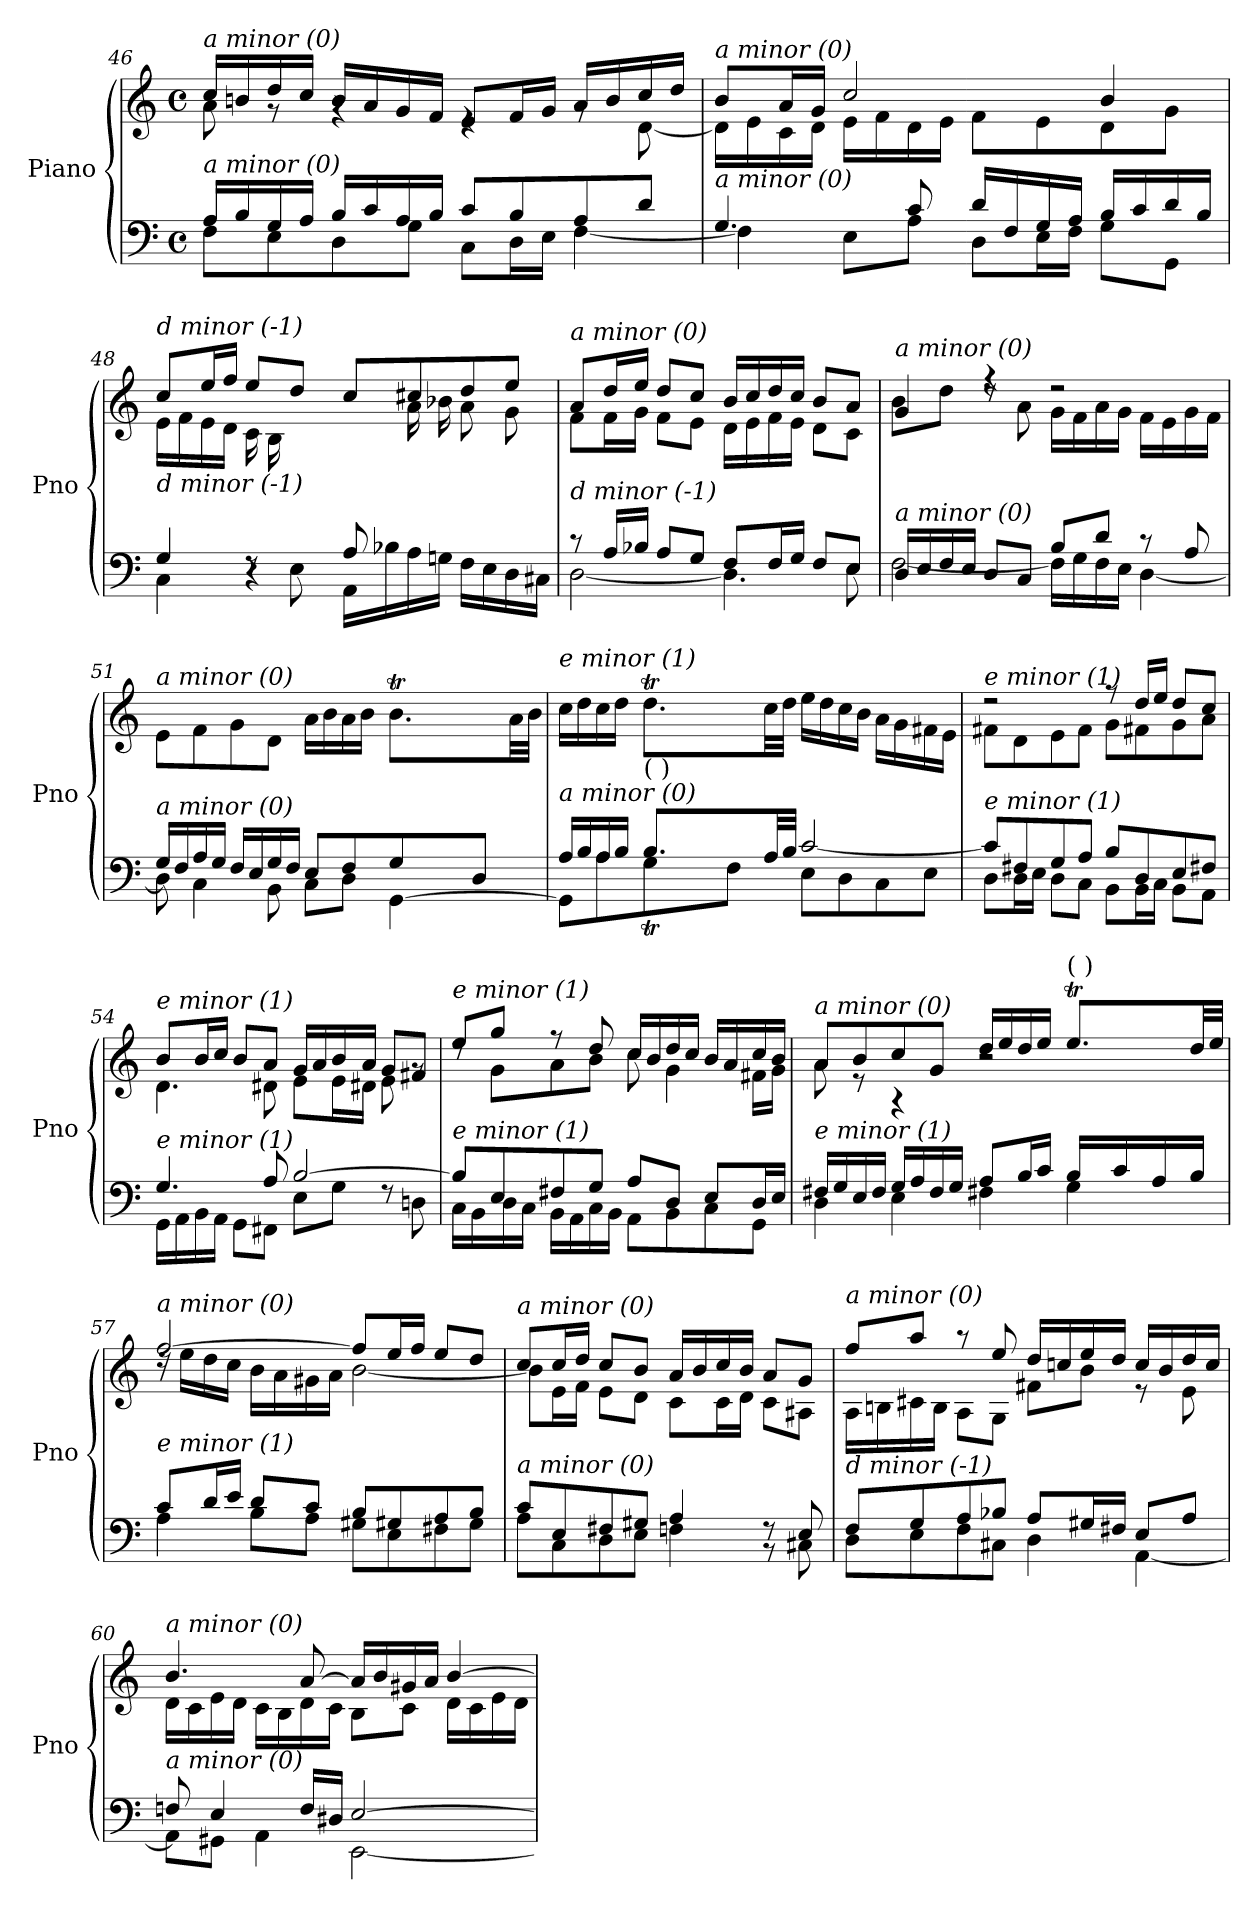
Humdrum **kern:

**kern	**kern
*part1	*part1
*staff2	*staff1
*I"Piano	*
*I'Pno	*
*clefF4	*clefG2
*k[]	*k[]
*M4/4	*M4/4
*met(c)	*met(c)
=46	=46
*^	*^
!	!	!LO:TX:i:t=a minor (0)	!
!LO:TX:i:t=a minor (0)	!	!	!
16A/LL	8F\L	16cc/LL	8a\
16B/	.	16bn/	.
16G/	8E\	16dd/	8rg
16A/JJ	.	16cc/JJ	.
16B/LL	8D\	16b/LL	4rg
16c/	.	16a/	.
16A/	8G\J	16g/	.
16B/JJ	.	16f/JJ	.
8c/L	8C\L	8e/L	4re
8B/	16D\L	16f/L	.
.	16E\JJ	16g/JJ	.
8A/	[4F\	16a/LL	8rg
.	.	16b/	.
8d/J	.	16cc/	[8d\
.	.	16dd/JJ	.
!!LO:LB:g=z	!!
=47	=47	=47	=47
!	!	!LO:TX:i:t=a minor (0)	!
!LO:TX:i:t=a minor (0)	!	!	!
4.G/	4F\]	8b/L	16d\LL]
.	.	.	16e\
.	.	16a/L	16c\
.	.	16g/JJ	16d\JJ
.	8E\L	2cc/	16e\LL
.	.	.	16f\
8c/	8A\J	.	16d\
.	.	.	16e\JJ
16d/LL	8D\L	.	8f\L
16F/	.	.	.
16G/	16E\L	.	8e\
16A/JJ	16F\JJ	.	.
16B/LL	8G\L	4b/	8d\
16c/	.	.	.
16d/	8GG\J	.	8g\J
16B/JJ	.	.	.
=48	=48	=48	=48
*	*^	*	*
!	!	!	!LO:TX:i:t=d minor (-1)	!
!LO:TX:i:t=d minor (-1)	!	!	!	!
4.ryy	4G/	4C\	8cc/L	16e\LL
.	.	.	.	16f\
.	.	.	16ee/L	16e\
.	.	.	16ff/JJ	16d\JJ
.	4r	8rF	8ee/L	16c\LL
.	.	.	.	16B\
16A/	.	8E\	8dd/J	4ryy
16G#X/JJ	.	.	.	.
8A/L	2ryy	16AA\LL	8cc/L	.
.	.	16B-X\	.	.
4.ryy	.	16A\	8cc#X/	16a\L
.	.	16Gn\JJ	.	16b-X\JJ
.	.	16F\LL	8dd/	8a\L
.	.	16E\	.	.
.	.	16D\	8ee/J	8g\J
.	.	16C#X\JJ	.	.
=49	=49	=49	=49	=49
!	!	!	!LO:TX:i:t=a minor (0)	!
!LO:TX:i:t=d minor (-1)	!	!	!	!
*	*v	*v	*	*
8r	[2D\	8a/L	8f\L
16A/LL	.	16dd/L	16f\L
16B-X/JJ	.	16ee/JJ	16g\JJ
8A/L	.	8dd/L	8f\L
8G/J	.	8cc/J	8e\J
8F/L	4.D\]	16b/LL	16d\LL
.	.	16cc/	16e\
16F/L	.	16dd/	16f\
16G/JJ	.	16cc/JJ	16e\JJ
8F/L	.	8b/L	8d\L
8E/J	8E\	8a/J	8c\J
!!LO:LB:g=z	!!
=50	=50	=50	=50
!	!	!LO:TX:i:t=a minor (0)	!
!LO:TX:i:t=a minor (0)	!	!	!
16D/LL	[2F\	4g/	8b\L
16E/	.	.	.
16F/	.	.	8dd\J
16E/JJ	.	.	.
8D/L	.	4r	8rdd
8C/J	.	.	8a\
8B/L	16F\LL]	2r	16g\LL
.	16G\	.	16f\
8d/J	16F\	.	16a\
.	16E\JJ	.	16g\JJ
8r	[4D\	.	16f\LL
.	.	.	16e\
8A/	.	.	16g\
.	.	.	16f\JJ
=51	=51	=51	=51
*	*^	*	*
!	!	!	!LO:TX:i:t=a minor (0)	!
!LO:TX:i:t=a minor (0)	!	!	!	!
2.ryy	16G/LL	8D\]	8e\L	2.ryy
.	16F/	.	.	.
.	16A/	4C\	8f\	.
.	16G/JJ	.	.	.
.	16F/LL	.	8g\	.
.	16E/	.	.	.
.	16G/	8BB\	8d\J	.
.	16F/JJ	.	.	.
.	8E/L	8C\L	16a\LL	.
.	.	.	16b\	.
.	8F/	8D\J	16a\	.
.	.	.	16b\JJ	.
8.ryy	8G/	[4GG\	8.bt\L	32ccyy
.	.	.	.	32byy
.	.	.	.	32ccyy
.	.	.	.	32byy
.	8D/J	.	.	32ccyy
.	.	.	.	32byy
16ryy	.	.	32a\LL	16ryy
.	.	.	32b\JJJ	.
!!LO:LB:g=z
=52	=52	=52	=52	=52
*	*	*^	*	*^
!	!	!	!	!LO:TX:i:t=e minor (1)	!	!
!LO:TX:i:t=a minor (0)	!	!	!	!	!	!
4ryy	16A/LL	8GG\L]	4ryy	16cc\LL	4ryy	4ryy
.	16B/	.	.	16dd\	.	.
.	16A/	8A\	.	16cc\	.	.
.	16B/JJ	.	.	16dd\JJ	.	.
!LO:TX:a:t=(   )	!	!	!	!	!	!
8.ryy	8.Bt/L	8G\	32cyy	8.ddT\L	32eeyy	8.ryy
.	.	.	32Byy	.	32ddyy	.
.	.	.	32cyy	.	32eeyy	.
.	.	.	32Byy	.	32ddyy	.
.	.	8F\J	32cyy	.	32eeyy	.
.	.	.	32Byy	.	32ddyy	.
2ryy	32A/LL	.	2ryy	32cc\LL	2ryy	2ryy
.	32B/JJJ	.	.	32dd\JJJ	.	.
.	[2c/	8E\L	.	16ee\LL	.	.
.	.	.	.	16dd\	.	.
.	.	8D\	.	16cc\	.	.
.	.	.	.	16b\JJ	.	.
.	.	8C\	.	16a\LL	.	.
.	.	.	.	16g\	.	.
.	.	8E\J	.	16f#X\	.	.
16ryy	.	.	16ryy	16e\JJ	16ryy	16ryy
!!LO:PB:g=z
=53	=53	=53	=53	=53	=53	=53
!	!	!	!	!LO:TX:i:t=e minor (1)	!	!
!LO:TX:i:t=e minor (1)	!	!	!	!	!	!
*	*v	*v	*v	*	*	*
*	*	*	*v	*v
8c/L]	8D\L	2r	8f#X\L
8F#X/	16D\L	.	8d\
.	16E\JJ	.	.
8G/	8D\L	.	8e\
8A/J	8C\J	.	8f#\J
8B/L	8BB\L	8r	8g\L
8D/	16BB\L	16dd/LL	8f#X\
.	16C\JJ	16ee/JJ	.
8E/	8BB\L	8dd/L	8g\
8F#X/J	8AA\J	8cc/J	8a\J
=54	=54	=54	=54
!	!	!LO:TX:i:t=e minor (1)	!
!LO:TX:i:t=e minor (1)	!	!	!
4.G/	16GG\LL	8b/L	4.d\
.	16AA\	.	.
.	16BB\	16b/L	.
.	16AA\JJ	16cc/JJ	.
.	8GG\L	8b/L	.
8A/	8FF#X\J	8a/J	8d#X\
[2B/	8E\L	16g/LL	8e\L
.	.	16a/	.
.	8G\J	16b/	16e\L
.	.	16a/JJ	16d#X\JJ
.	8rF	8g/L	8e\
.	8Dn\	8f#X/J	8rg
=55	=55	=55	=55
!	!	!LO:TX:i:t=e minor (1)	!
!LO:TX:i:t=e minor (1)	!	!	!
8B/L]	16C\LL	8ee/L	8rdd
.	16BB\	.	.
8E/	16D\	8gg/J	8g\L
.	16C\JJ	.	.
8F#X/	16BB\LL	8r	8a\
.	16AA\	.	.
8G/J	16C\	8dd/	8b\J
.	16BB\JJ	.	.
8A/L	8AA\L	16cc/LL	8cc\
.	.	16b/	.
8D/J	8BB\	16dd/	4g\
.	.	16cc/JJ	.
8E/L	8C\	16b/LL	.
.	.	16a/	.
16D/L	8GG\J	16cc/	16f#X\LL
16E/JJ	.	16b/JJ	16g\JJ
!!LO:LB:g=z
=56	=56	=56	=56
*	*^	*	*^
!	!	!	!LO:TX:i:t=a minor (0)	!	!
!LO:TX:i:t=e minor (1)	!	!	!	!	!
2.ryy	16F#X/LL	4D\	8a/L	8a\	2.ryy
.	16G/	.	.	.	.
.	16E/	.	8b/	8r	.
.	16F#/JJ	.	.	.	.
.	16G/LL	4E\	8cc/	4r	.
.	16A/	.	.	.	.
.	16F#/	.	8g/J	.	.
.	16G/JJ	.	.	.	.
.	8A/L	4F#X\	16dd/LL	2r	.
.	.	.	16ee/	.	.
.	16B/L	.	16dd/	.	.
.	16c/JJ	.	16ee/JJ	.	.
!	!	!	!LO:TX:a:t=(   )	!	!
8.ryy	16B/LL	4G\	8.eet/L	.	32ffyy
.	.	.	.	.	32eeyy
.	16c/	.	.	.	32ffyy
.	.	.	.	.	32eeyy
.	16A/	.	.	.	32ffyy
.	.	.	.	.	32eeyy
16ryy	16B/JJ	.	32dd/LL	.	16ryy
.	.	.	32ee/JJJ	.	.
*	*v	*v	*	*	*
*	*	*	*v	*v
=57	=57	=57	=57
!	!	!LO:TX:i:t=a minor (0)	!
!LO:TX:i:t=e minor (1)	!	!	!
8c/L	4A\	[2ff/	16rdd
.	.	.	16ee\LL
16d/L	.	.	16dd\
16e/JJ	.	.	16cc\JJ
8d/L	8B\L	.	16b\LL
.	.	.	16a\
8c/J	8A\J	.	16g#X\
.	.	.	16a\JJ
8B/L	8G#X\L	8ff/L]	[2b\
8G#X/	8E\	16ee/L	.
.	.	16ff/JJ	.
8A/	8F#X\	8ee/L	.
8B/J	8G#\J	8dd/J	.
=58	=58	=58	=58
!	!	!LO:TX:i:t=a minor (0)	!
!LO:TX:i:t=a minor (0)	!	!	!
8c/L	8A\L	8cc/L	8b\L]
8E/	8C\	16cc/L	16e\L
.	.	16dd/JJ	16f\JJ
8F#X/	8D\	8cc/L	8e\L
8G#X/J	8E\J	8b/J	8d\J
4A/	4Fn\	16a/LL	8c\L
.	.	16b/	.
.	.	16cc/	16c\L
.	.	16b/JJ	16d\JJ
8rBB	8rF	8a/L	8c\L
8E/	8C#X\	8g/J	8A#Xi\J
!!LO:LB:g=z	!!
=59	=59	=59	=59
!	!	!LO:TX:i:t=a minor (0)	!
!LO:TX:i:t=d minor (-1)	!	!	!
8F/L	8D\L	8ff/L	16A\LL
.	.	.	16Bn\
8G/	8E\	8aa/J	16c#X\
.	.	.	16B\JJ
8A/	8F\	8r	8A\L
8B-X/J	8C#X\J	8ee/	8G\J
8A/L	4D\	16dd/LL	8f#X\L
.	.	16ccn/	.
16G#X/L	.	16ee/	8b\J
16F#X/JJ	.	16dd/JJ	.
8E/L	[4AA\	16cc/LL	8r
.	.	16b/	.
8A/J	.	16dd/	8e\
.	.	16cc/JJ	.
=60	=60	=60	=60
!	!	!LO:TX:i:t=a minor (0)	!
!LO:TX:i:t=a minor (0)	!	!	!
8Fn/	8AA\L]	4.b/	16d\LL
.	.	.	16c\
4E/	8GG#X\J	.	16e\
.	.	.	16d\JJ
.	4AA\	.	16c\LL
.	.	.	16B\
16F/LL	.	[8a/	16d\
16D#X/JJ	.	.	16c\JJ
[2E/	[2EE\	16a/LL]	8B\L
.	.	16b/	.
.	.	16g#X/	8c\J
.	.	16a/JJ	.
.	.	[4b/	16d\LL
.	.	.	16c\
.	.	.	16e\
.	.	.	16d\JJ
*v	*v	*	*
*	*v	*v
=	=
*-	*-
